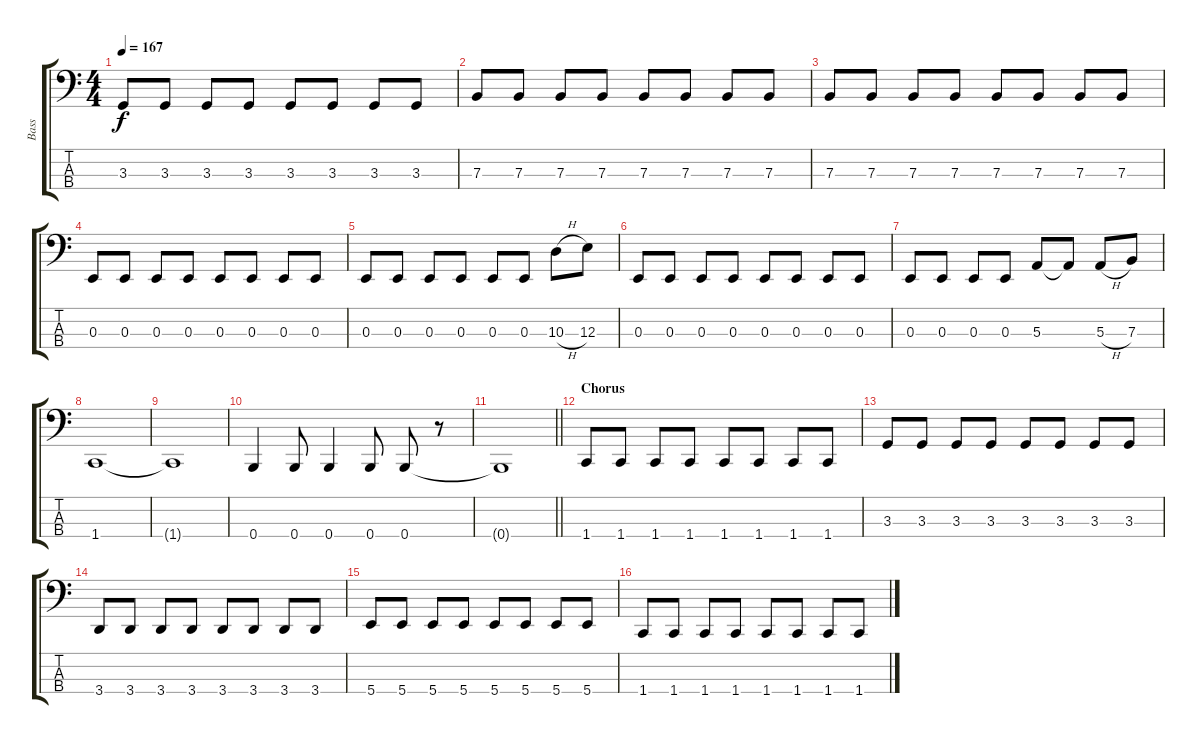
\track ("Bass" "Bass") {instrument electricbassfinger}
\staff {score tabs}
\tuning (D2 A1 E1 B0) {hide}
\ts (4 4)
\tempo 167
\clef f4
\ks c
3.3.8{dy f} 3.3.8 3.3.8 3.3.8 3.3.8 3.3.8 3.3.8 3.3.8 |
7.3.8 7.3.8 7.3.8 7.3.8 7.3.8 7.3.8 7.3.8 7.3.8 |
7.3.8 7.3.8 7.3.8 7.3.8 7.3.8 7.3.8 7.3.8 7.3.8 |
0.3.8 0.3.8 0.3.8 0.3.8 0.3.8 0.3.8 0.3.8 0.3.8 |
0.3.8 0.3.8 0.3.8 0.3.8 0.3.8 0.3.8 10.3{h}.8 12.3.8 |
0.3.8 0.3.8 0.3.8 0.3.8 0.3.8 0.3.8 0.3.8 0.3.8 |
0.3.8 0.3.8 0.3.8 0.3.8 5.3.8 5.3{t}.8 5.3{h}.8 7.3.8 |
1.4.1 |
1.4{t}.1 |
0.4.4 0.4.8 0.4.4 0.4.8 0.4.8 r.8 |
\barLineRight lightlight
0.4{t}.1 |
\section ("" "Chorus")
1.4.8 1.4.8 1.4.8 1.4.8 1.4.8 1.4.8 1.4.8 1.4.8 |
3.3.8 3.3.8 3.3.8 3.3.8 3.3.8 3.3.8 3.3.8 3.3.8 |
3.4.8 3.4.8 3.4.8 3.4.8 3.4.8 3.4.8 3.4.8 3.4.8 |
5.4.8 5.4.8 5.4.8 5.4.8 5.4.8 5.4.8 5.4.8 5.4.8 |
1.4.8 1.4.8 1.4.8 1.4.8 1.4.8 1.4.8 1.4.8 1.4.8
